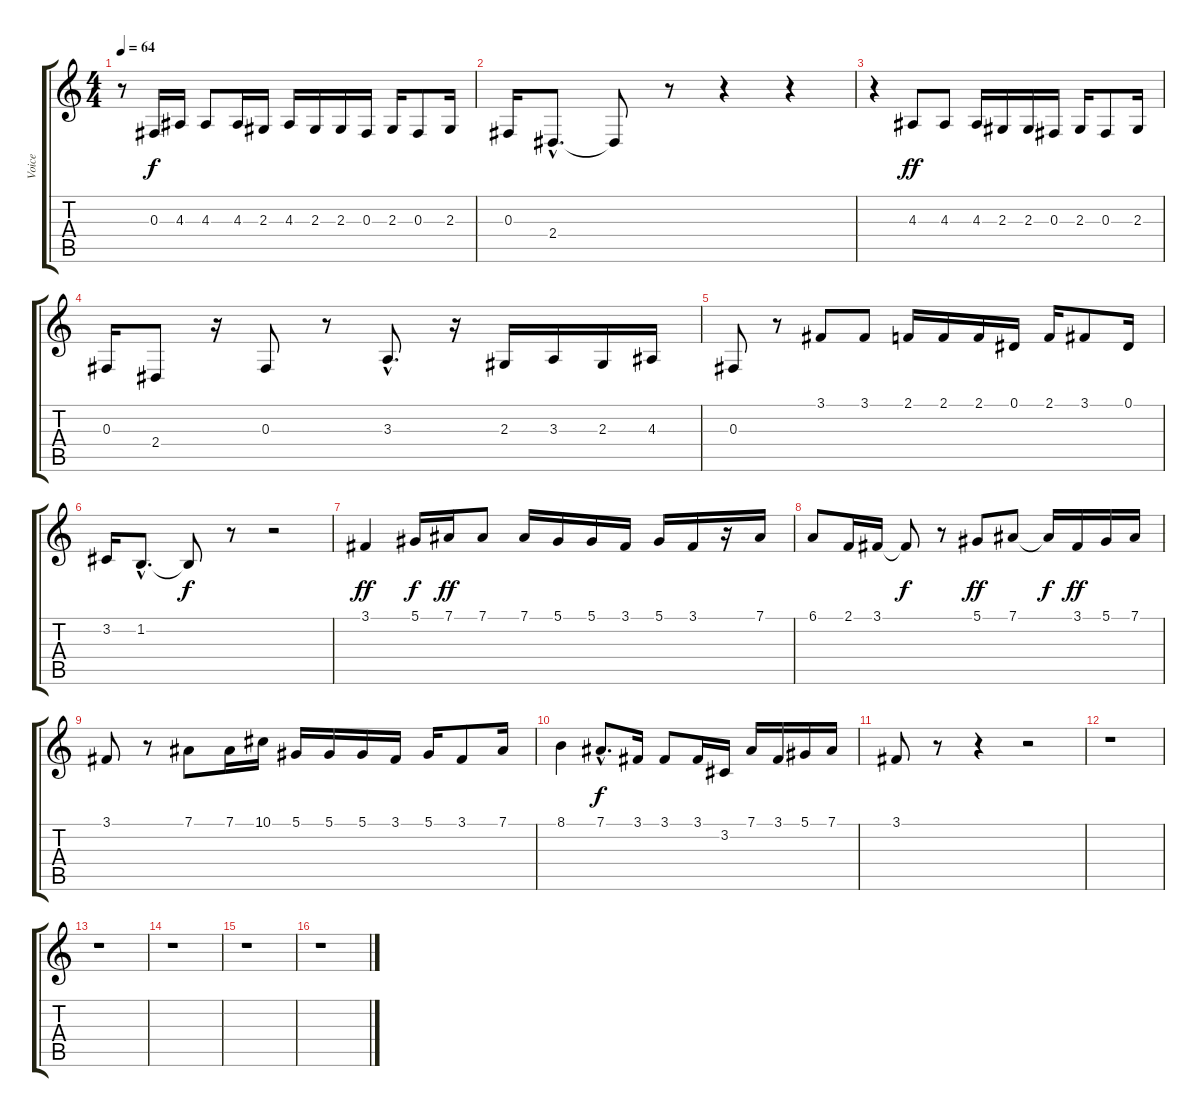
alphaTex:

\track ("Voice" "Voice") {instrument cello}
\staff {score tabs}
\tuning (Eb4 Bb3 Gb3 Db3 Ab2 Eb2) {hide}
\ts (4 4)
\tempo 64
\clef g2
\ks c
r.8{dy f} 0.3.16 4.3.16 4.3.8 4.3.16 2.3.16 4.3.16 2.3.16 2.3.16 0.3.16 2.3.16 0.3.8 2.3.16 |
0.3.16 2.4{hac}.8{d} 2.4{t}.8 r.8 r.4 r.4 |
r.4 4.3.8{dy ff} 4.3.8 4.3.16 2.3.16 2.3.16 0.3.16 2.3.16 0.3.8 2.3.16 |
0.3.16 2.4.8 r.16 0.3.8 r.8 3.3{hac}.8{d} r.16 2.3.16 3.3.16 2.3.16 4.3.16 |
0.3.8 r.8 3.1.8 3.1.8 2.1.16 2.1.16 2.1.16 0.1.16 2.1.16 3.1.8 0.1.16 |
3.2.16 1.2{hac}.8{d} 1.2{t}.8{dy f} r.8 r.2 |
3.1.4{dy ff} 5.1.16{dy f} 7.1.16{dy ff} 7.1.8 7.1.16 5.1.16 5.1.16 3.1.16 5.1.16 3.1.16 r.16 7.1.16 |
6.1.8 2.1.16 3.1.16 3.1{t}.8{dy f} r.8 5.1.8{dy ff} 7.1.8 7.1{t}.16{dy f} 3.1.16{dy ff} 5.1.16 7.1.16 |
3.1.8 r.8 7.1.8 7.1.16 10.1.16 5.1.16 5.1.16 5.1.16 3.1.16 5.1.16 3.1.8 7.1.16 |
8.1.4 7.1{hac}.8{d dy f} 3.1.16 3.1.8 3.1.16 3.2.16 7.1.16 3.1.16 5.1.16 7.1.16 |
3.1.8 r.8 r.4 r.2 |
r.1 |
r.1 |
r.1 |
r.1 |
r.1
